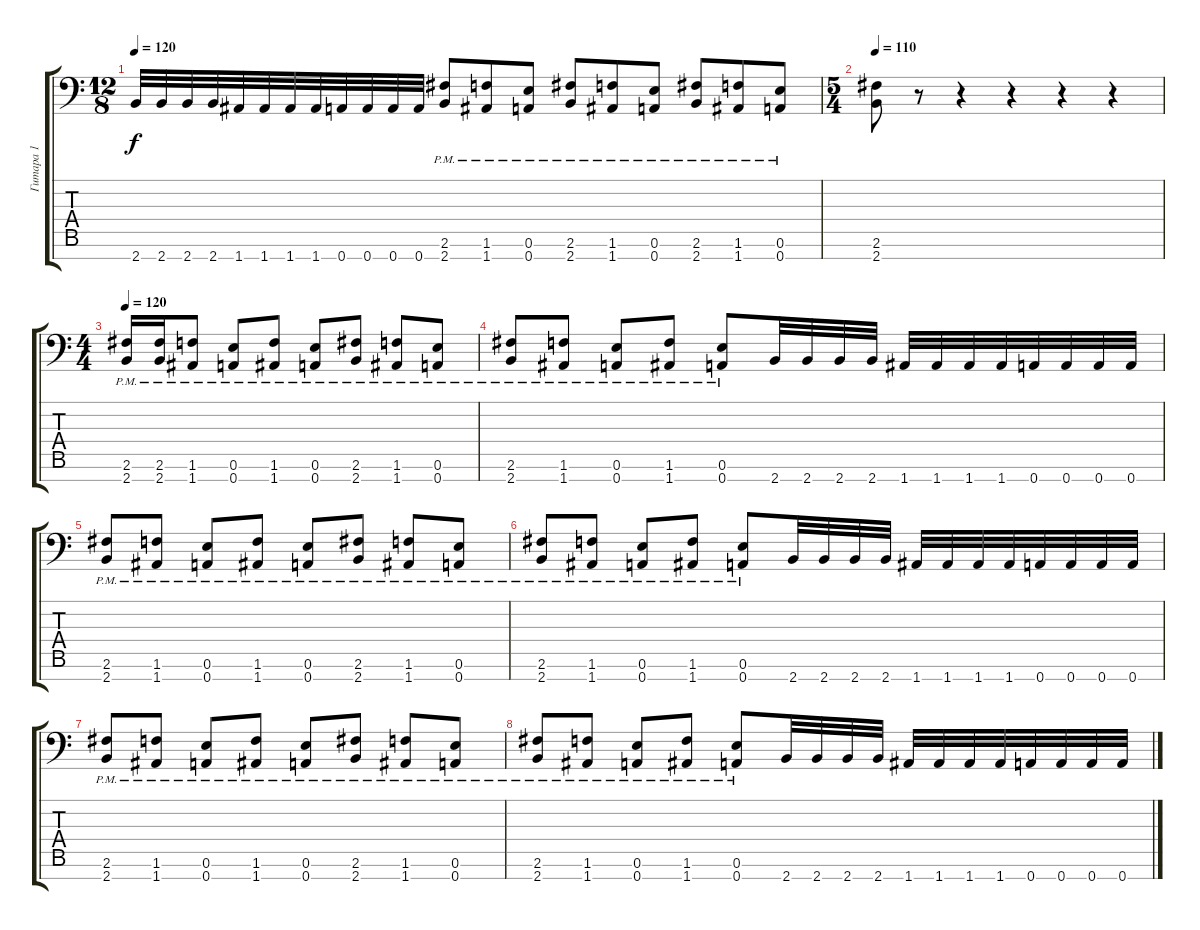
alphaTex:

\track ("Гитара 1" "Гитара 1") {instrument distortionguitar}
\staff {score tabs}
\tuning (E4 B3 G3 D3 A2 E2 A1) {hide}
\ts (12 8)
\tempo 120
\clef f4
\ks c
2.7.32{dy f} 2.7.32 2.7.32 2.7.32 1.7.32 1.7.32 1.7.32 1.7.32 0.7.32 0.7.32 0.7.32 0.7.32 (2.6{pm} 2.7{pm}).8 (1.6{pm} 1.7{pm}).8 (0.6{pm} 0.7{pm}).8 (2.6{pm} 2.7{pm}).8 (1.6{pm} 1.7{pm}).8 (0.6{pm} 0.7{pm}).8 (2.6{pm} 2.7{pm}).8 (1.6{pm} 1.7{pm}).8 (0.6{pm} 0.7{pm}).8 |
\ts (5 4)
\tempo 110
(2.6 2.7).8 r.8 r.4 r.4 r.4 r.4 |
\ts (4 4)
\tempo 120
(2.6{pm} 2.7{pm}).16 (2.6{pm} 2.7{pm}).16 (1.6{pm} 1.7{pm}).8 (0.6{pm} 0.7{pm}).8 (1.6{pm} 1.7{pm}).8 (0.6{pm} 0.7{pm}).8 (2.6{pm} 2.7{pm}).8 (1.6{pm} 1.7{pm}).8 (0.6{pm} 0.7{pm}).8 |
(2.6{pm} 2.7{pm}).8 (1.6{pm} 1.7{pm}).8 (0.6{pm} 0.7{pm}).8 (1.6{pm} 1.7{pm}).8 (0.6{pm} 0.7{pm}).8 2.7.32 2.7.32 2.7.32 2.7.32 1.7.32 1.7.32 1.7.32 1.7.32 0.7.32 0.7.32 0.7.32 0.7.32 |
(2.6{pm} 2.7{pm}).8 (1.6{pm} 1.7{pm}).8 (0.6{pm} 0.7{pm}).8 (1.6{pm} 1.7{pm}).8 (0.6{pm} 0.7{pm}).8 (2.6{pm} 2.7{pm}).8 (1.6{pm} 1.7{pm}).8 (0.6{pm} 0.7{pm}).8 |
(2.6{pm} 2.7{pm}).8 (1.6{pm} 1.7{pm}).8 (0.6{pm} 0.7{pm}).8 (1.6{pm} 1.7{pm}).8 (0.6{pm} 0.7{pm}).8 2.7.32 2.7.32 2.7.32 2.7.32 1.7.32 1.7.32 1.7.32 1.7.32 0.7.32 0.7.32 0.7.32 0.7.32 |
(2.6{pm} 2.7{pm}).8 (1.6{pm} 1.7{pm}).8 (0.6{pm} 0.7{pm}).8 (1.6{pm} 1.7{pm}).8 (0.6{pm} 0.7{pm}).8 (2.6{pm} 2.7{pm}).8 (1.6{pm} 1.7{pm}).8 (0.6{pm} 0.7{pm}).8 |
(2.6{pm} 2.7{pm}).8 (1.6{pm} 1.7{pm}).8 (0.6{pm} 0.7{pm}).8 (1.6{pm} 1.7{pm}).8 (0.6{pm} 0.7{pm}).8 2.7.32 2.7.32 2.7.32 2.7.32 1.7.32 1.7.32 1.7.32 1.7.32 0.7.32 0.7.32 0.7.32 0.7.32
